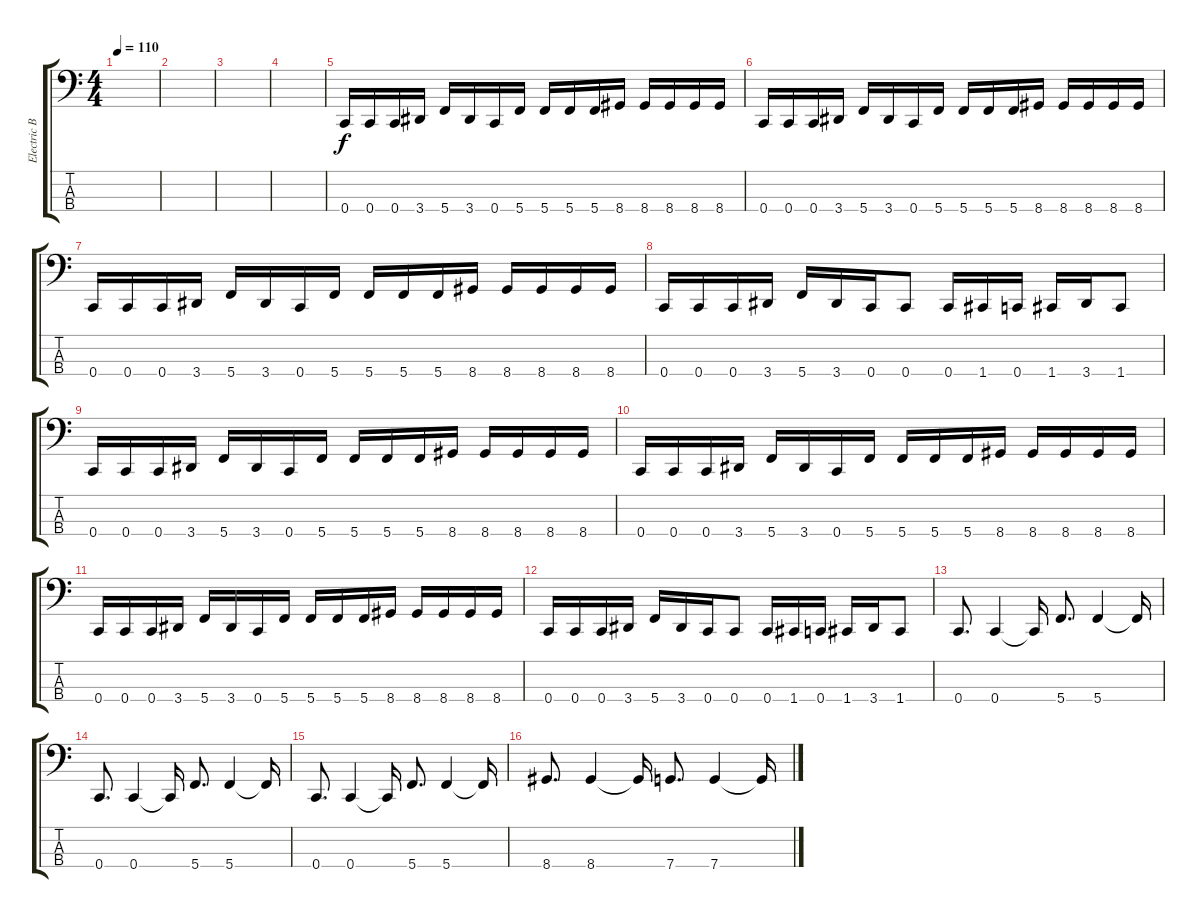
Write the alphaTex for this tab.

\track ("Electric Bass" "Electric B") {instrument electricbassfinger}
\staff {score tabs}
\tuning (F2 C2 G1 C1) {hide}
\ts (4 4)
\tempo 110
\clef f4
\ks c
|
|
|
|
0.4.16 0.4.16 0.4.16 3.4.16 5.4.16 3.4.16 0.4.16 5.4.16 5.4.16 5.4.16 5.4.16 8.4.16 8.4.16 8.4.16 8.4.16 8.4.16 |
0.4.16 0.4.16 0.4.16 3.4.16 5.4.16 3.4.16 0.4.16 5.4.16 5.4.16 5.4.16 5.4.16 8.4.16 8.4.16 8.4.16 8.4.16 8.4.16 |
0.4.16 0.4.16 0.4.16 3.4.16 5.4.16 3.4.16 0.4.16 5.4.16 5.4.16 5.4.16 5.4.16 8.4.16 8.4.16 8.4.16 8.4.16 8.4.16 |
0.4.16 0.4.16 0.4.16 3.4.16 5.4.16 3.4.16 0.4.16 0.4.8 0.4.16 1.4.16 0.4.16 1.4.16 3.4.16 1.4.8 |
0.4.16 0.4.16 0.4.16 3.4.16 5.4.16 3.4.16 0.4.16 5.4.16 5.4.16 5.4.16 5.4.16 8.4.16 8.4.16 8.4.16 8.4.16 8.4.16 |
0.4.16 0.4.16 0.4.16 3.4.16 5.4.16 3.4.16 0.4.16 5.4.16 5.4.16 5.4.16 5.4.16 8.4.16 8.4.16 8.4.16 8.4.16 8.4.16 |
0.4.16 0.4.16 0.4.16 3.4.16 5.4.16 3.4.16 0.4.16 5.4.16 5.4.16 5.4.16 5.4.16 8.4.16 8.4.16 8.4.16 8.4.16 8.4.16 |
0.4.16 0.4.16 0.4.16 3.4.16 5.4.16 3.4.16 0.4.16 0.4.8 0.4.16 1.4.16 0.4.16 1.4.16 3.4.16 1.4.8 |
0.4.8{d} 0.4.4 0.4{t}.16 5.4.8{d} 5.4.4 5.4{t}.16 |
0.4.8{d} 0.4.4 0.4{t}.16 5.4.8{d} 5.4.4 5.4{t}.16 |
0.4.8{d} 0.4.4 0.4{t}.16 5.4.8{d} 5.4.4 5.4{t}.16 |
8.4.8{d} 8.4.4 8.4{t}.16 7.4.8{d} 7.4.4 7.4{t}.16
